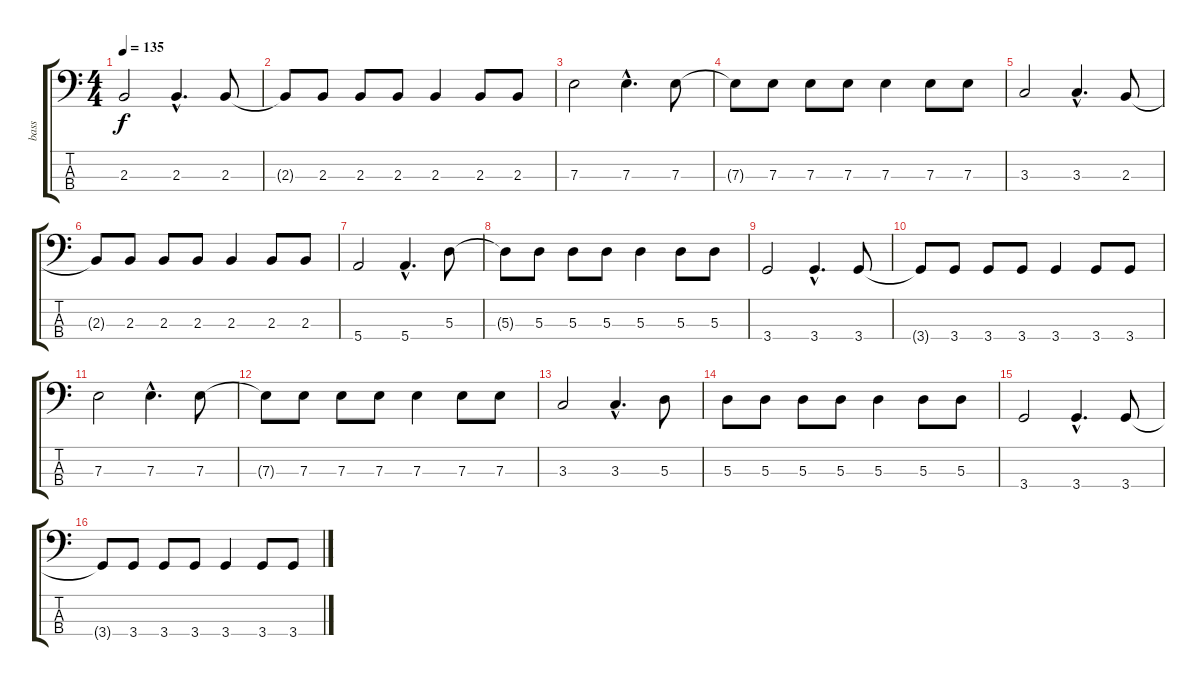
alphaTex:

\track ("bass" "bass") {instrument electricbassfinger}
\staff {score tabs}
\tuning (G2 D2 A1 E1) {hide}
\ts (4 4)
\tempo 135
\clef f4
\ks c
2.3.2{dy f} 2.3{hac}.4{d} 2.3.8 |
2.3{t}.8 2.3.8 2.3.8 2.3.8 2.3.4 2.3.8 2.3.8 |
7.3.2 7.3{hac}.4{d} 7.3.8 |
7.3{t}.8 7.3.8 7.3.8 7.3.8 7.3.4 7.3.8 7.3.8 |
3.3.2 3.3{hac}.4{d} 2.3.8 |
2.3{t}.8 2.3.8 2.3.8 2.3.8 2.3.4 2.3.8 2.3.8 |
5.4.2 5.4{hac}.4{d} 5.3.8 |
5.3{t}.8 5.3.8 5.3.8 5.3.8 5.3.4 5.3.8 5.3.8 |
3.4.2 3.4{hac}.4{d} 3.4.8 |
3.4{t}.8 3.4.8 3.4.8 3.4.8 3.4.4 3.4.8 3.4.8 |
7.3.2 7.3{hac}.4{d} 7.3.8 |
7.3{t}.8 7.3.8 7.3.8 7.3.8 7.3.4 7.3.8 7.3.8 |
3.3.2 3.3{hac}.4{d} 5.3.8 |
5.3.8 5.3.8 5.3.8 5.3.8 5.3.4 5.3.8 5.3.8 |
3.4.2 3.4{hac}.4{d} 3.4.8 |
3.4{t}.8 3.4.8 3.4.8 3.4.8 3.4.4 3.4.8 3.4.8
